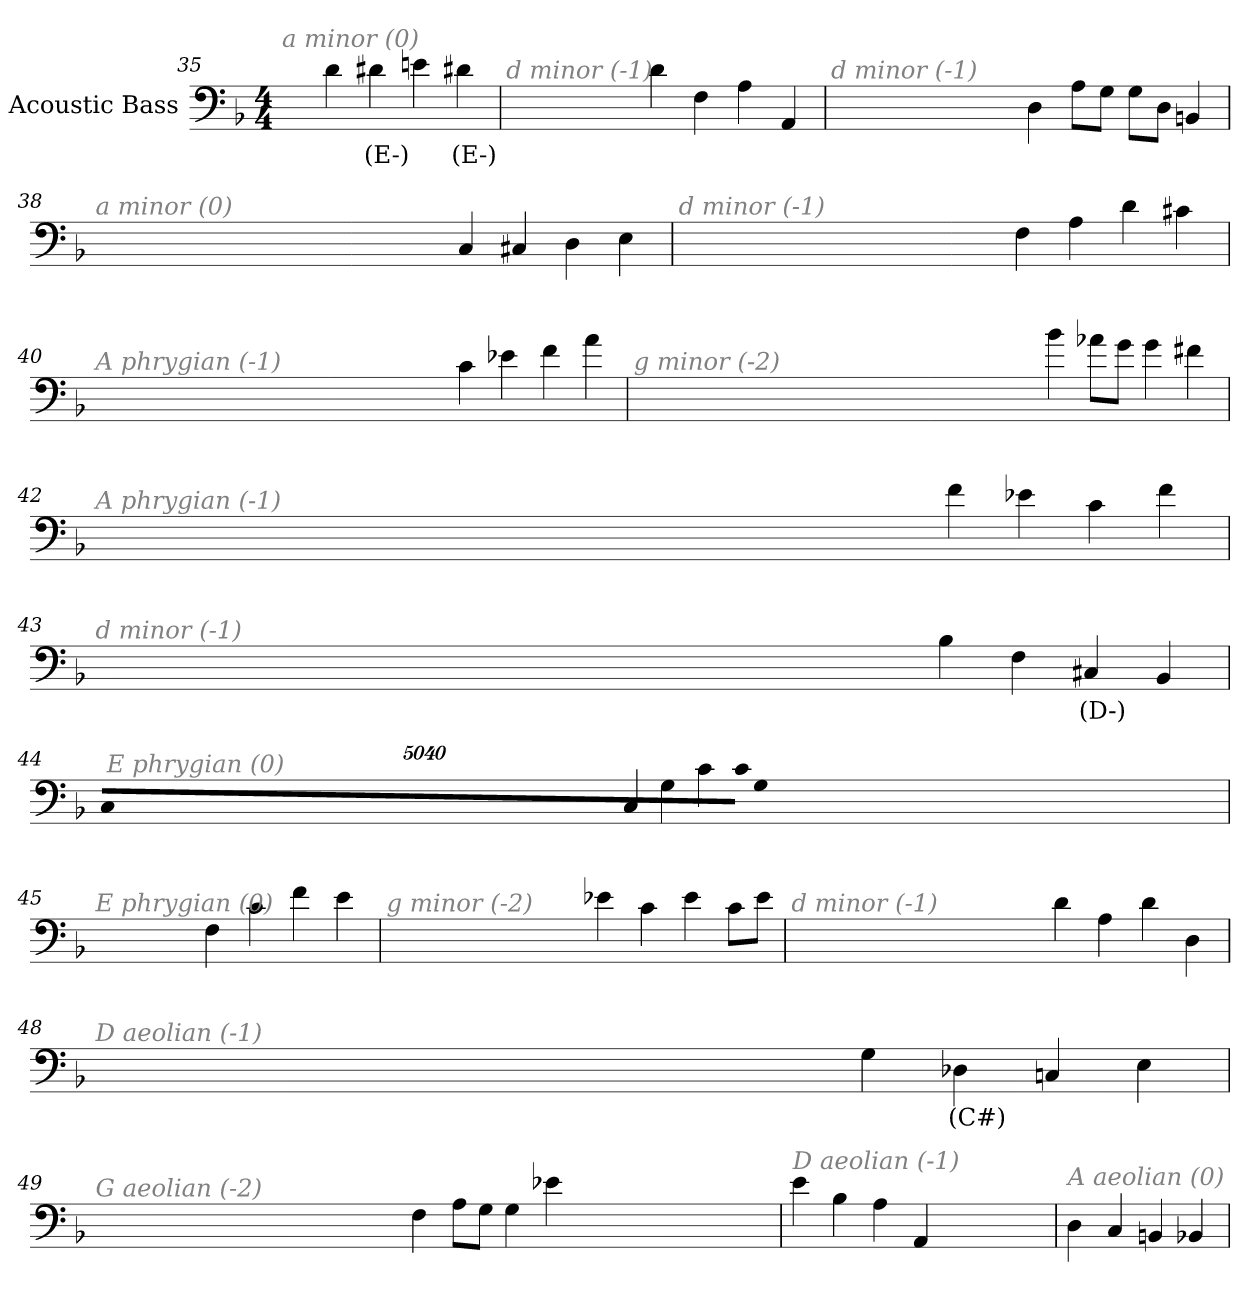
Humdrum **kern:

**kern	**text
*part1	*part1
*staff1	*staff1
*I"Acoustic Bass	*
*clefF4	*
*ITrd7c12	*
*k[b-]	*
*F:	*
*M4/4	*
=35	=35
!LO:TX:i:color=#808080:t=a minor (0)	!
4D	.
4D#Xi	(E-)
4En	.
4D#Xi	(E-)
=36	=36
!LO:TX:i:color=#808080:t=d minor (-1)	!
4D	.
4FF	.
4AA	.
4AAA	.
=37	=37
!LO:TX:i:color=#808080:t=d minor (-1)	!
4DD	.
8AAL	.
8GGJ	.
8GGL	.
8DDJ	.
4BBBn	.
=38	=38
!LO:TX:i:color=#808080:t=a minor (0)	!
4CC	.
4CC#X	.
4DD	.
4EE	.
=39	=39
!LO:TX:i:color=#808080:t=d minor (-1)	!
4FF	.
4AA	.
4D	.
4C#X	.
=40	=40
!LO:TX:i:color=#808080:t=A phrygian (-1)	!
4C	.
4E-X	.
4F	.
4A	.
=41	=41
!LO:TX:i:color=#808080:t=g minor (-2)	!
4B-	.
8A-XL	.
8GJ	.
4G	.
4F#X	.
=42	=42
!LO:TX:i:color=#808080:t=A phrygian (-1)	!
4F	.
4E-X	.
4C	.
4F	.
=43	=43
!LO:TX:i:color=#808080:t=d minor (-1)	!
4BB-	.
4FF	.
4CC#Xi	(D-)
4BBB-	.
=44	=44
!LO:TX:i:color=#808080:t=E phrygian (0)	!
4CC	.
4GG	.
4C	.
!LO:N:vis=8	!
40320%3347CL	.
!LO:N:vis=8	!
40320%3347GG	.
!LO:N:vis=8	!
40320%3347CCJ	.
=45	=45
!LO:TX:i:color=#808080:t=E phrygian (0)	!
4FF	.
4C	.
4F	.
4E	.
=46	=46
!LO:TX:i:color=#808080:t=g minor (-2)	!
4E-X	.
4C	.
4E-	.
8CL	.
8E-J	.
=47	=47
!LO:TX:i:color=#808080:t=d minor (-1)	!
4D	.
4AA	.
4D	.
4DD	.
=48	=48
!LO:TX:i:color=#808080:t=D aeolian (-1)	!
4GG	.
4DD-Xi	(C#)
4CCn	.
4EE	.
=49	=49
!LO:TX:i:color=#808080:t=G aeolian (-2)	!
4FF	.
8AAL	.
8GGJ	.
4GG	.
4E-X	.
=50	=50
!LO:TX:i:color=#808080:t=D aeolian (-1)	!
4E	.
4BB-	.
4AA	.
4AAA	.
=51	=51
!LO:TX:i:color=#808080:t=A aeolian (0)	!
4DD	.
4CC	.
4BBBn	.
4BBB-X	.
=	=
*-	*-
